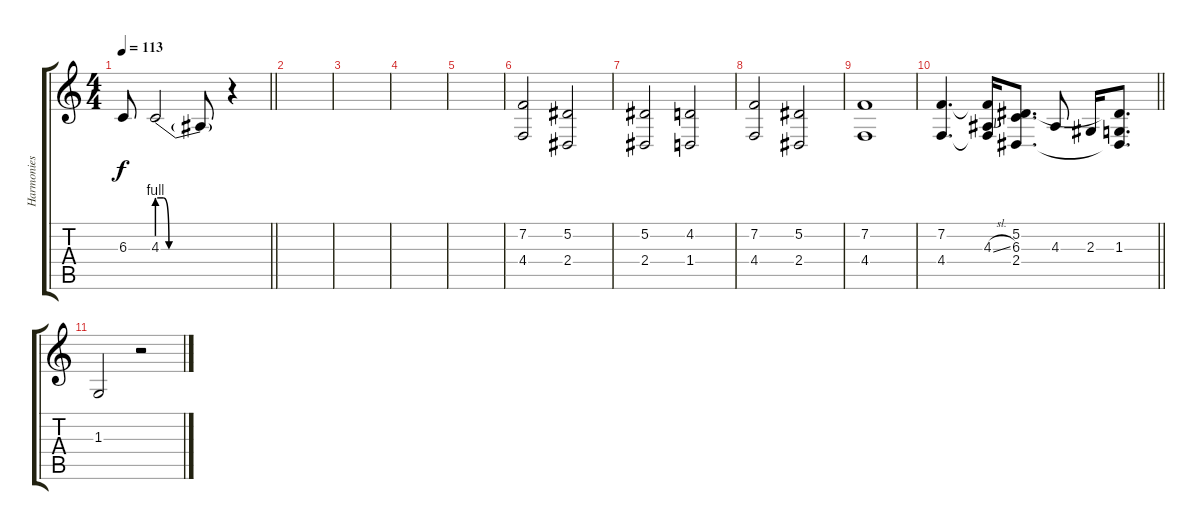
\track ("Harmonies 1" "Harmonies ") {instrument tenorsax}
\staff {score tabs}
\tuning (Eb4 Bb3 Gb3 Db3 Ab2 Db2) {hide}
\ts (4 4)
\tempo 113
\clef g2
\barLineRight lightlight
\ks c
6.3{t}.8{dy f} 4.3{be (custom 0 4 5 4 10 0 30 0 60 0)}.2 4.3{t}.8 r.4 |
\section ("" "")
|
|
|
|
(7.2 4.4).2 (5.2 2.4).2 |
(5.2 2.4).2 (4.2 1.4).2 |
(7.2 4.4).2 (5.2 2.4).2 |
(7.2 4.4).1 |
\barLineRight lightlight
(7.2 4.4).4{d} (7.2{t} 4.3{sl} 4.4{t}).16 (5.2 6.3 2.4).8{d} 4.3.8 2.3.16 (5.2{t} 1.3 2.4{t}).8{d} |
\section ("" "")
1.3.2 r.2
